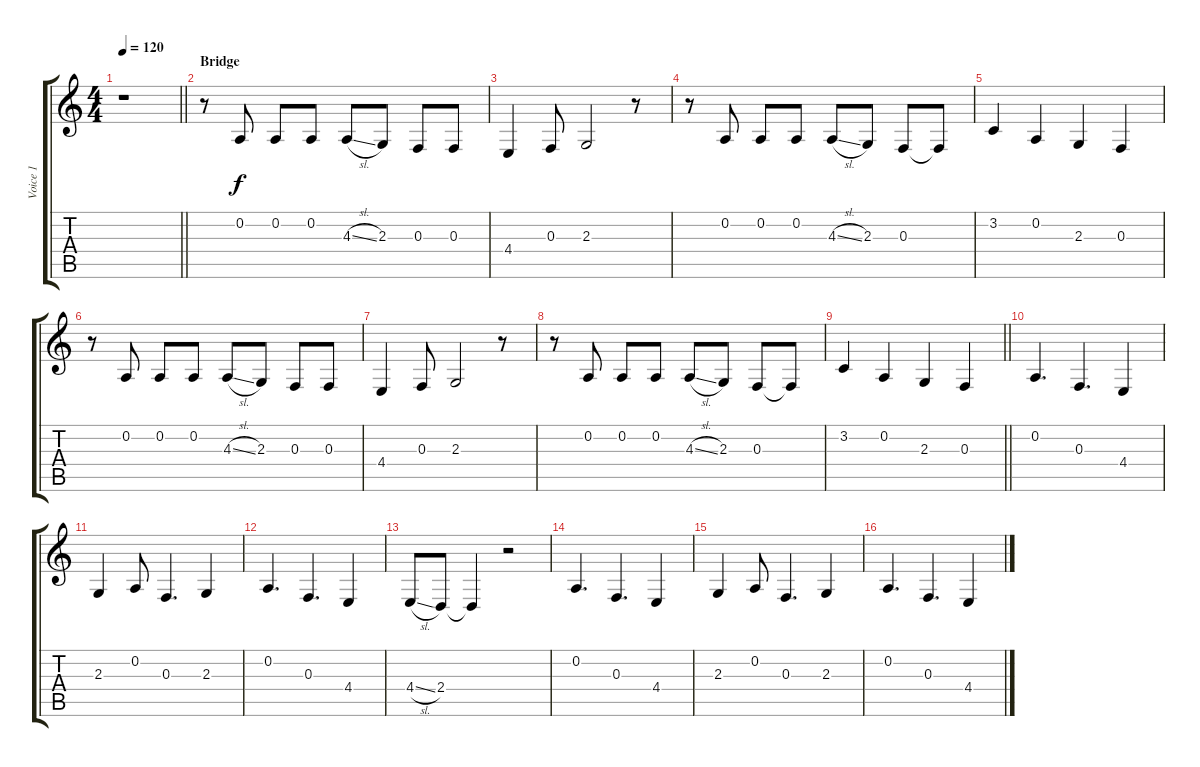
\track ("Voice 1" "Voice 1") {instrument englishhorn}
\staff {score tabs}
\tuning (D4 A3 F3 C3 G2 D2) {hide}
\ts (4 4)
\tempo 120
\clef g2
\barLineRight lightlight
\ks c
r.1{dy f} |
\section ("" "Bridge")
r.8 0.2.8 0.2.8 0.2.8 4.3{sl}.8 2.3.8 0.3.8 0.3.8 |
4.4.4 0.3.8 2.3.2 r.8 |
r.8 0.2.8 0.2.8 0.2.8 4.3{sl}.8 2.3.8 0.3.8 0.3{t}.8 |
3.2.4 0.2.4 2.3.4 0.3.4 |
r.8 0.2.8 0.2.8 0.2.8 4.3{sl}.8 2.3.8 0.3.8 0.3.8 |
4.4.4 0.3.8 2.3.2 r.8 |
r.8 0.2.8 0.2.8 0.2.8 4.3{sl}.8 2.3.8 0.3.8 0.3{t}.8 |
\barLineRight lightlight
3.2.4 0.2.4 2.3.4 0.3.4 |
\section ("" "")
0.2.4{d} 0.3.4{d} 4.4.4 |
2.3.4 0.2.8 0.3.4{d} 2.3.4 |
0.2.4{d} 0.3.4{d} 4.4.4 |
4.4{sl}.8 2.4.8 2.4{t}.4 r.2 |
0.2.4{d} 0.3.4{d} 4.4.4 |
2.3.4 0.2.8 0.3.4{d} 2.3.4 |
0.2.4{d} 0.3.4{d} 4.4.4
